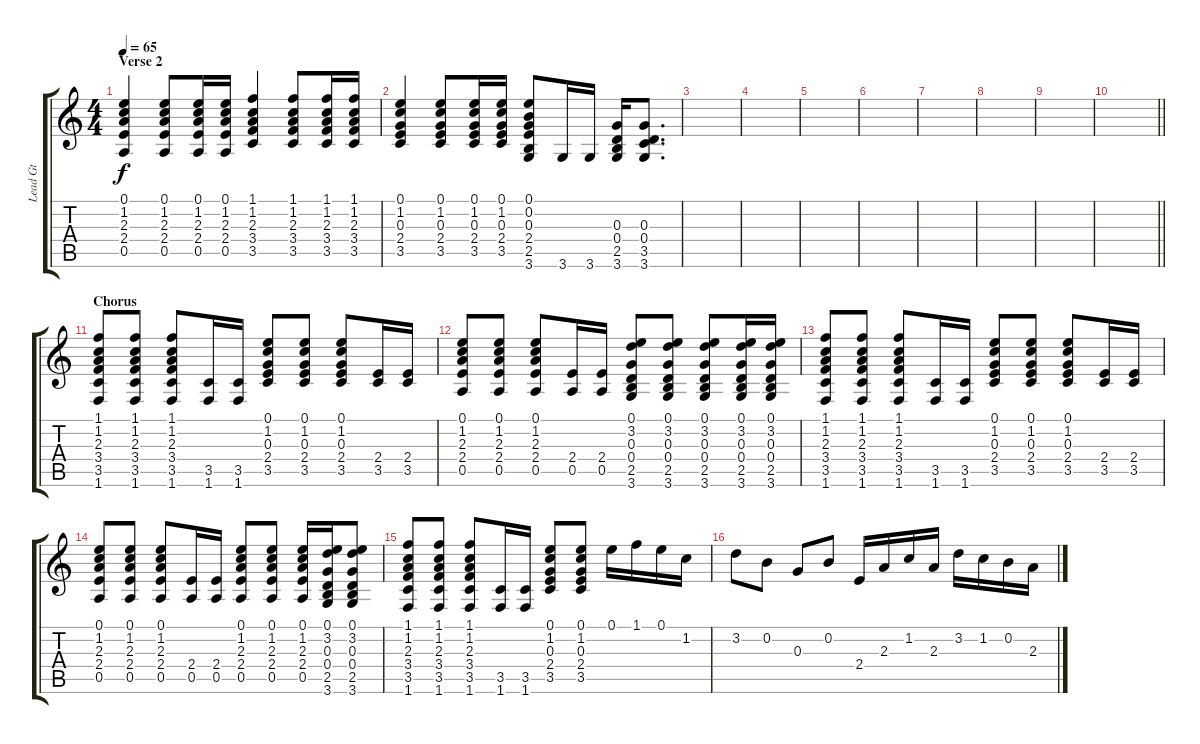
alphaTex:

\track ("Lead Gt" "Lead Gt") {instrument acousticguitarsteel}
\staff {score tabs}
\tuning (E4 B3 G3 D3 A2 E2) {hide}
\ts (4 4)
\section ("" "Verse 2")
\tempo 65
\clef g2
\ks c
(0.1 1.2 2.3 2.4 0.5).4{dy f} (0.1 1.2 2.3 2.4 0.5).8 (0.1 1.2 2.3 2.4 0.5).16 (0.1 1.2 2.3 2.4 0.5).16 (1.1 1.2 2.3 3.4 3.5).4 (1.1 1.2 2.3 3.4 3.5).8 (1.1 1.2 2.3 3.4 3.5).16 (1.1 1.2 2.3 3.4 3.5).16 |
(0.1 1.2 0.3 2.4 3.5).4 (0.1 1.2 0.3 2.4 3.5).8 (0.1 1.2 0.3 2.4 3.5).16 (0.1 1.2 0.3 2.4 3.5).16 (0.1 0.2 0.3 2.4 2.5 3.6).8 3.6.16 3.6.16 (0.3 0.4 2.5 3.6).16 (0.3 0.4 3.5 3.6).8{d} |
|
|
|
|
|
|
|
\barLineRight lightlight
|
\section ("" "Chorus")
(1.1 1.2 2.3 3.4 3.5 1.6).8 (1.1 1.2 2.3 3.4 3.5 1.6).8 (1.1 1.2 2.3 3.4 3.5 1.6).8 (3.5 1.6).16 (3.5 1.6).16 (0.1 1.2 0.3 2.4 3.5).8 (0.1 1.2 0.3 2.4 3.5).8 (0.1 1.2 0.3 2.4 3.5).8 (2.4 3.5).16 (2.4 3.5).16 |
(0.1 1.2 2.3 2.4 0.5).8 (0.1 1.2 2.3 2.4 0.5).8 (0.1 1.2 2.3 2.4 0.5).8 (2.4 0.5).16 (2.4 0.5).16 (0.1 3.2 0.3 0.4 2.5 3.6).8 (0.1 3.2 0.3 0.4 2.5 3.6).8 (0.1 3.2 0.3 0.4 2.5 3.6).8 (0.1 3.2 0.3 0.4 2.5 3.6).16 (0.1 3.2 0.3 0.4 2.5 3.6).16 |
(1.1 1.2 2.3 3.4 3.5 1.6).8 (1.1 1.2 2.3 3.4 3.5 1.6).8 (1.1 1.2 2.3 3.4 3.5 1.6).8 (3.5 1.6).16 (3.5 1.6).16 (0.1 1.2 0.3 2.4 3.5).8 (0.1 1.2 0.3 2.4 3.5).8 (0.1 1.2 0.3 2.4 3.5).8 (2.4 3.5).16 (2.4 3.5).16 |
(0.1 1.2 2.3 2.4 0.5).8 (0.1 1.2 2.3 2.4 0.5).8 (0.1 1.2 2.3 2.4 0.5).8 (2.4 0.5).16 (2.4 0.5).16 (0.1 1.2 2.3 2.4 0.5).8 (0.1 1.2 2.3 2.4 0.5).8 (0.1 1.2 2.3 2.4 0.5).16 (0.1 3.2 0.3 0.4 2.5 3.6).16 (0.1 3.2 0.3 0.4 2.5 3.6).8 |
(1.1 1.2 2.3 3.4 3.5 1.6).8 (1.1 1.2 2.3 3.4 3.5 1.6).8 (1.1 1.2 2.3 3.4 3.5 1.6).8 (3.5 1.6).16 (3.5 1.6).16 (0.1 1.2 0.3 2.4 3.5).8 (0.1 1.2 0.3 2.4 3.5).8 0.1.16 1.1.16 0.1.16 1.2.16 |
3.2.8 0.2.8 0.3.8 0.2.8 2.4.16 2.3.16 1.2.16 2.3.16 3.2.16 1.2.16 0.2.16 2.3.16
